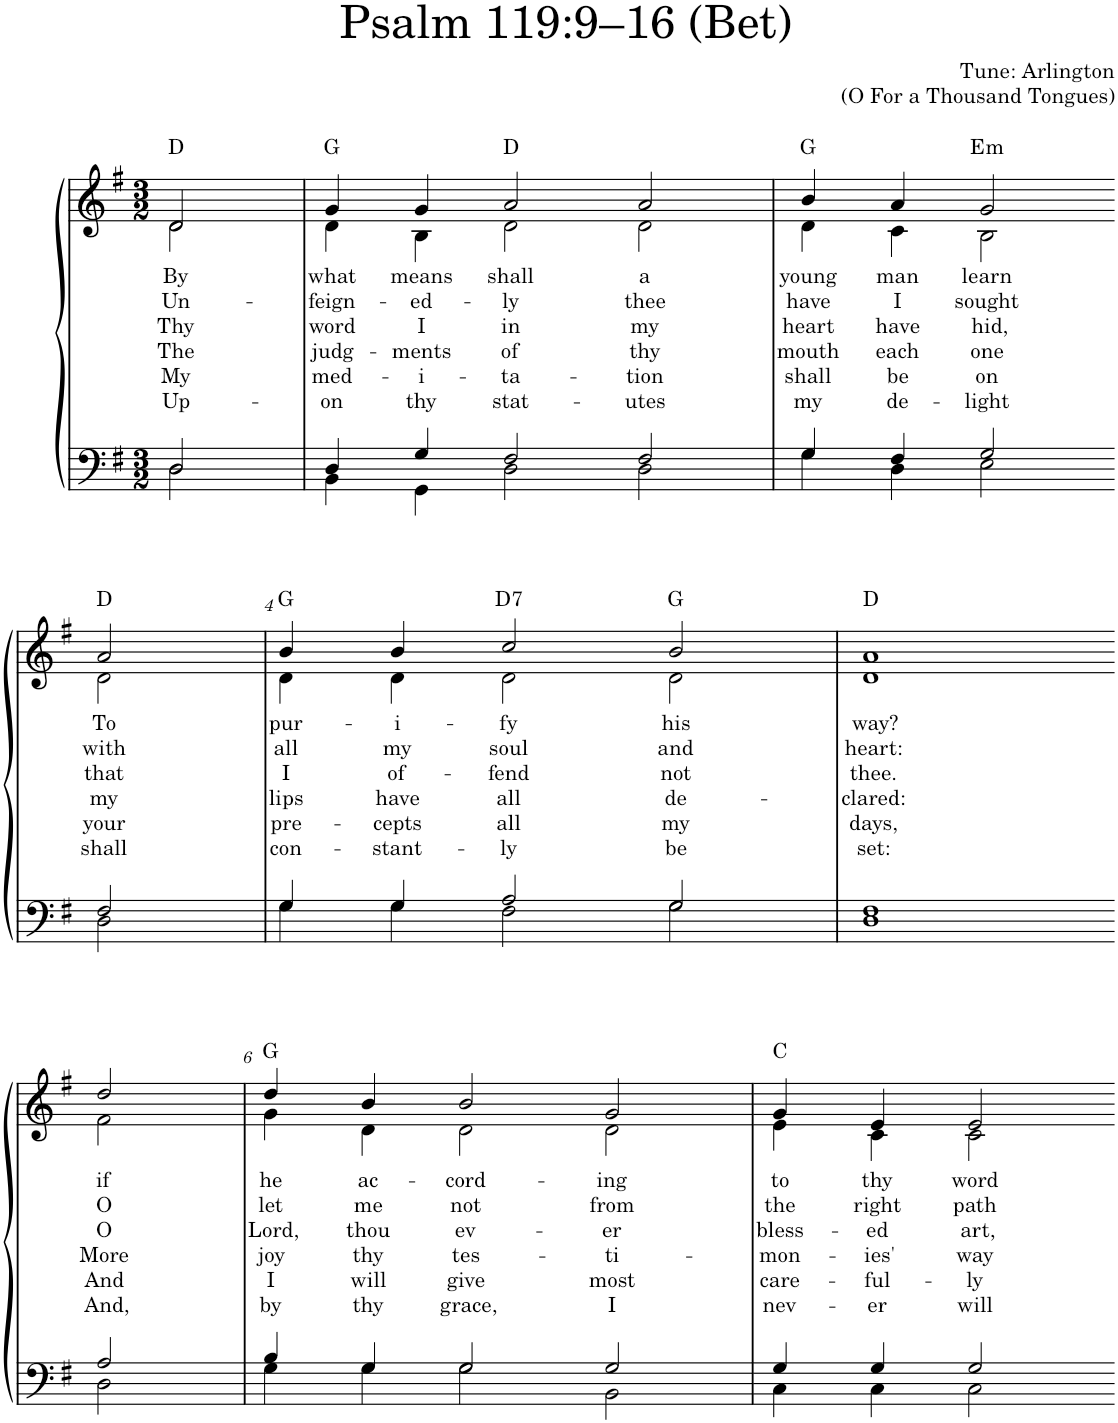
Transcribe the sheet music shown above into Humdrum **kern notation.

**kern	**kern	**text	**text	**text	**text	**text	**text	**harte
*part1	*part1	*part1	*part1	*part1	*part1	*part1	*part1	*part1
*staff2	*staff1	*staff1	*staff1	*staff1	*staff1	*staff1	*staff1	*
*I"Choir	*	*	*	*	*	*	*	*
*clefF4	*clefG2	*	*	*	*	*	*	*
*k[f#]	*k[f#]	*	*	*	*	*	*	*
*G:	*G:	*	*	*	*	*	*	*
*M3/2	*M3/2	*	*	*	*	*	*	*
=1X	=1X	=1X	=1X	=1X	=1X	=1X	=1X	=1X
*^	*	*	*	*	*	*	*	*
!	!	!	!LO:LY:b	!LO:LY:b	!LO:LY:b	!LO:LY:b	!LO:LY:b	!LO:LY:b	!
*	*	*^	*	*	*	*	*	*	*
2D/	2D\	2d/	2d\	By	Un-	Thy	The	My	Up-	D:maj
=2	=2	=2	=2	=2	=2	=2	=2	=2	=2	=2
!	!	!	!	!LO:LY:b	!LO:LY:b	!LO:LY:b	!LO:LY:b	!LO:LY:b	!LO:LY:b	!
4D/	4BB\	4g/	4d\	what	-feign-	word	judg-	med-	-on	G:maj
!	!	!	!	!LO:LY:b	!LO:LY:b	!LO:LY:b	!LO:LY:b	!LO:LY:b	!LO:LY:b	!
4G/	4GG\	4g/	4B\	means	-ed-	I	-ments	-i-	thy	.
!	!	!	!	!LO:LY:b	!LO:LY:b	!LO:LY:b	!LO:LY:b	!LO:LY:b	!LO:LY:b	!
2F#/	2D\	2a/	2d\	shall	-ly	in	of	-ta-	stat-	D:maj
!	!	!	!	!LO:LY:b	!LO:LY:b	!LO:LY:b	!LO:LY:b	!LO:LY:b	!LO:LY:b	!
2F#/	2D\	2a/	2d\	a	thee	my	thy	-tion	-utes	.
=3	=3	=3	=3	=3	=3	=3	=3	=3	=3	=3
!	!	!	!	!LO:LY:b	!LO:LY:b	!LO:LY:b	!LO:LY:b	!LO:LY:b	!LO:LY:b	!
4G/	4G\	4b/	4d\	young	have	heart	mouth	shall	my	G:maj
!	!	!	!	!LO:LY:b	!LO:LY:b	!LO:LY:b	!LO:LY:b	!LO:LY:b	!LO:LY:b	!
4F#/	4D\	4a/	4c\	man	I	have	each	be	de-	.
!	!	!	!	!LO:LY:b	!LO:LY:b	!LO:LY:b	!LO:LY:b	!LO:LY:b	!LO:LY:b	!LO:H:kt=m
2G/	2E\	2g/	2B\	learn	sought	hid,	one	on	-light	E:min
!!LO:LB:g=z	!!
=3X2-	=3X2-	=3X2-	=3X2-	=3X2-	=3X2-	=3X2-	=3X2-	=3X2-	=3X2-	=3X2-
!	!	!	!	!LO:LY:b	!LO:LY:b	!LO:LY:b	!LO:LY:b	!LO:LY:b	!LO:LY:b	!
2F#/	2D\	2a/	2d\	To	with	that	my	your	shall	D:maj
=4	=4	=4	=4	=4	=4	=4	=4	=4	=4	=4
!	!	!	!	!LO:LY:b	!LO:LY:b	!LO:LY:b	!LO:LY:b	!LO:LY:b	!LO:LY:b	!
4G/	4G\	4b/	4d\	pur-	all	I	lips	pre-	con-	G:maj
!	!	!	!	!LO:LY:b	!LO:LY:b	!LO:LY:b	!LO:LY:b	!LO:LY:b	!LO:LY:b	!
4G/	4G\	4b/	4d\	-i-	my	of-	have	-cepts	-stant-	.
!	!	!	!	!LO:LY:b	!LO:LY:b	!LO:LY:b	!LO:LY:b	!LO:LY:b	!LO:LY:b	!LO:H:kt=7
2A/	2F#\	2cc/	2d\	-fy	soul	-fend	all	all	-ly	D:7
!	!	!	!	!LO:LY:b	!LO:LY:b	!LO:LY:b	!LO:LY:b	!LO:LY:b	!LO:LY:b	!
2G/	2G\	2b/	2d\	his	and	not	de-	my	be	G:maj
=5	=5	=5	=5	=5	=5	=5	=5	=5	=5	=5
!	!	!	!	!LO:LY:b	!LO:LY:b	!LO:LY:b	!LO:LY:b	!LO:LY:b	!LO:LY:b	!
1F#	1D	1a	1d	way?	heart:	thee.	-clared:	days,	set:	D:maj
!!LO:LB:g=z	!!
=5X3-	=5X3-	=5X3-	=5X3-	=5X3-	=5X3-	=5X3-	=5X3-	=5X3-	=5X3-	=5X3-
!	!	!	!	!LO:LY:b	!LO:LY:b	!LO:LY:b	!LO:LY:b	!LO:LY:b	!LO:LY:b	!
2A/	2D\	2dd/	2f#\	if	O	O	More	And	And,	.
=6	=6	=6	=6	=6	=6	=6	=6	=6	=6	=6
!	!	!	!	!LO:LY:b	!LO:LY:b	!LO:LY:b	!LO:LY:b	!LO:LY:b	!LO:LY:b	!
4B/	4G\	4dd/	4g\	he	let	Lord,	joy	I	by	G:maj
!	!	!	!	!LO:LY:b	!LO:LY:b	!LO:LY:b	!LO:LY:b	!LO:LY:b	!LO:LY:b	!
4G/	4G\	4b/	4d\	ac-	me	thou	thy	will	thy	.
!	!	!	!	!LO:LY:b	!LO:LY:b	!LO:LY:b	!LO:LY:b	!LO:LY:b	!LO:LY:b	!
2G/	2G\	2b/	2d\	-cord-	not	ev-	tes-	give	grace,	.
!	!	!	!	!LO:LY:b	!LO:LY:b	!LO:LY:b	!LO:LY:b	!LO:LY:b	!LO:LY:b	!
2G/	2BB\	2g/	2d\	-ing	from	-er	-ti-	most	I	.
=7	=7	=7	=7	=7	=7	=7	=7	=7	=7	=7
!	!	!	!	!LO:LY:b	!LO:LY:b	!LO:LY:b	!LO:LY:b	!LO:LY:b	!LO:LY:b	!
4G/	4C\	4g/	4e\	to	the	bless-	-mon-	care-	nev-	C:maj
!	!	!	!	!LO:LY:b	!LO:LY:b	!LO:LY:b	!LO:LY:b	!LO:LY:b	!LO:LY:b	!
4G/	4C\	4e/	4c\	thy	right	-ed	-ies'	-ful-	-er	.
!	!	!	!	!LO:LY:b	!LO:LY:b	!LO:LY:b	!LO:LY:b	!LO:LY:b	!LO:LY:b	!
2G/	2C\	2e/	2c\	word	path	art,	way	-ly	will	.
*v	*v	*	*	*	*	*	*	*	*	*
*	*v	*v	*	*	*	*	*	*	*
=-	=-	=-	=-	=-	=-	=-	=-	=-
*-	*-	*-	*-	*-	*-	*-	*-	*-
